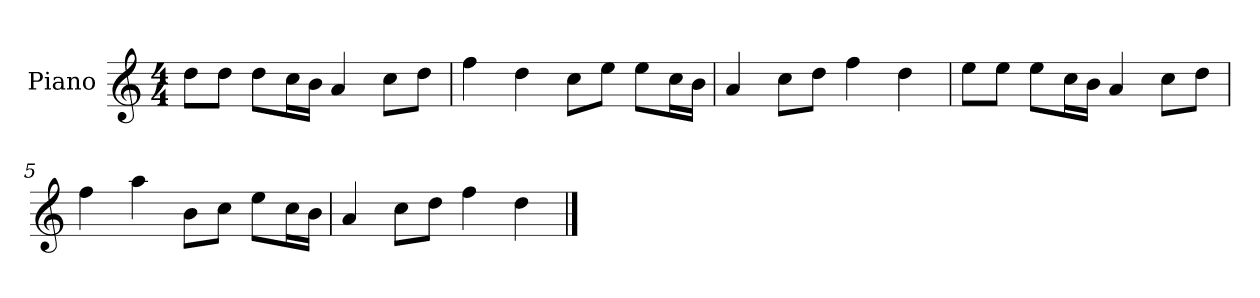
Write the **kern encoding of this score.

**kern
*part1
*staff1
*I"Piano
*I'P-no
*clefG2
*k[]
*M4/4
*MM90
=1
8dd\L
8dd\J
8dd\L
16cc\L
16b\JJ
4a/
8cc\L
8dd\J
=2
4ff\
4dd\
8cc\L
8ee\J
8ee\L
16cc\L
16b\JJ
=3
4a/
8cc\L
8dd\J
4ff\
4dd\
=4
8ee\L
8ee\J
8ee\L
16cc\L
16b\JJ
4a/
8cc\L
8dd\J
=5
4ff\
4aa\
8b\L
8cc\J
8ee\L
16cc\L
16b\JJ
!!LO:LB:g=z
=6
4a/
8cc\L
8dd\J
4ff\
4dd\
==
*-
